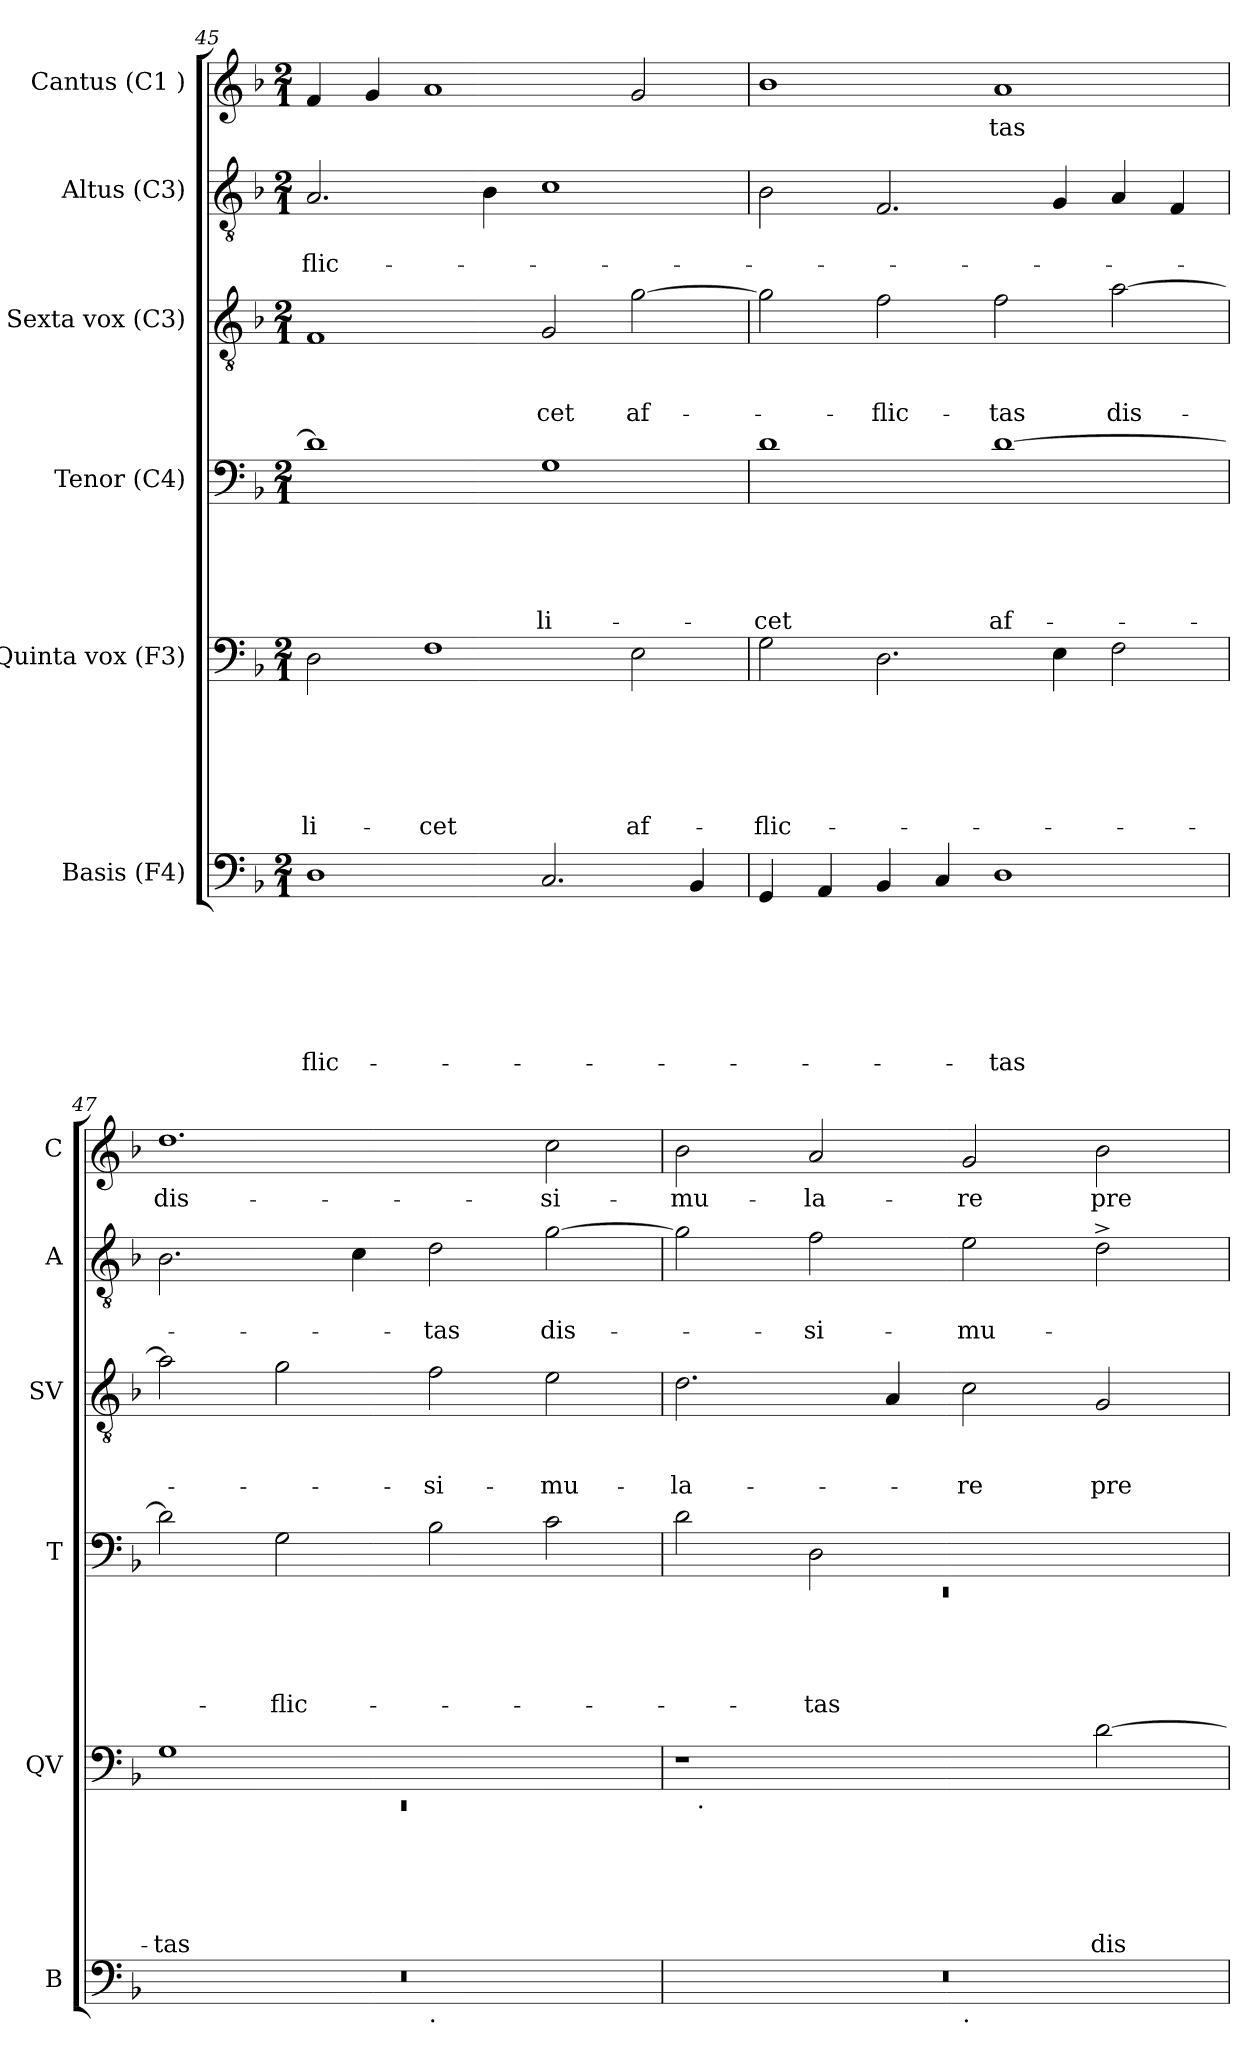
**kern	**text	**text	**text	**text	**text	**text	**text	**kern	**text	**text	**text	**text	**text	**text	**kern	**text	**text	**text	**text	**text	**kern	**text	**text	**text	**kern	**text	**text	**kern	**text
*part6	*part6	*part6	*part6	*part6	*part6	*part6	*part6	*part5	*part5	*part5	*part5	*part5	*part5	*part5	*part4	*part4	*part4	*part4	*part4	*part4	*part3	*part3	*part3	*part3	*part2	*part2	*part2	*part1	*part1
*staff6	*staff6	*staff6	*staff6	*staff6	*staff6	*staff6	*staff6	*staff5	*staff5	*staff5	*staff5	*staff5	*staff5	*staff5	*staff4	*staff4	*staff4	*staff4	*staff4	*staff4	*staff3	*staff3	*staff3	*staff3	*staff2	*staff2	*staff2	*staff1	*staff1
*I"Basis (F4)	*	*	*	*	*	*	*	*I"Quinta vox (F3)	*	*	*	*	*	*	*I"Tenor (C4)	*	*	*	*	*	*I"Sexta vox (C3)	*	*	*	*I"Altus (C3)	*	*	*I"Cantus (C1 )	*
*I'B	*	*	*	*	*	*	*	*I'QV	*	*	*	*	*	*	*I'T	*	*	*	*	*	*I'SV	*	*	*	*I'A	*	*	*I'C	*
*clefF4	*	*	*	*	*	*	*	*clefF4	*	*	*	*	*	*	*clefF4	*	*	*	*	*	*clefGv2	*	*	*	*clefGv2	*	*	*clefG2	*
*k[b-]	*	*	*	*	*	*	*	*k[b-]	*	*	*	*	*	*	*k[b-]	*	*	*	*	*	*k[b-]	*	*	*	*k[b-]	*	*	*k[b-]	*
*F:	*	*	*	*	*	*	*	*F:	*	*	*	*	*	*	*F:	*	*	*	*	*	*F:	*	*	*	*F:	*	*	*F:	*
*M2/1	*	*	*	*	*	*	*	*M2/1	*	*	*	*	*	*	*M2/1	*	*	*	*	*	*M2/1	*	*	*	*M2/1	*	*	*M2/1	*
=45	=45	=45	=45	=45	=45	=45	=45	=45	=45	=45	=45	=45	=45	=45	=45	=45	=45	=45	=45	=45	=45	=45	=45	=45	=45	=45	=45	=45	=45
!	!	!	!	!	!	!	!LO:LY:b	!	!	!	!	!	!	!LO:LY:b	!	!	!	!	!	!	!	!	!	!	!	!	!LO:LY:b	!	!
1D	.	.	.	.	.	.	-flic-	2D\	.	.	.	.	.	li-	1d]	.	.	.	.	.	1F	.	.	.	2.A/	.	-flic-	4f/	.
.	.	.	.	.	.	.	.	.	.	.	.	.	.	.	.	.	.	.	.	.	.	.	.	.	.	.	.	4g/	.
!	!	!	!	!	!	!	!	!	!	!	!	!	!	!LO:LY:b	!	!	!	!	!	!	!	!	!	!	!	!	!	!	!
.	.	.	.	.	.	.	.	1F	.	.	.	.	.	-cet	.	.	.	.	.	.	.	.	.	.	.	.	.	1a	.
.	.	.	.	.	.	.	.	.	.	.	.	.	.	.	.	.	.	.	.	.	.	.	.	.	4B-\	.	.	.	.
!	!	!	!	!	!	!	!	!	!	!	!	!	!	!	!	!	!	!	!	!LO:LY:b:rj	!	!	!	!LO:LY:b	!	!	!	!	!
2.C/	.	.	.	.	.	.	.	.	.	.	.	.	.	.	1G	.	.	.	.	li-	2G/	.	.	-cet	1c	.	.	.	.
!	!	!	!	!	!	!	!	!	!	!	!	!	!	!LO:LY:b	!	!	!	!	!	!	!	!	!	!LO:LY:b	!	!	!	!	!
.	.	.	.	.	.	.	.	2E\	.	.	.	.	.	af-	.	.	.	.	.	.	[<2g\	.	.	af-	.	.	.	2g/	.
4BB-/	.	.	.	.	.	.	.	.	.	.	.	.	.	.	.	.	.	.	.	.	.	.	.	.	.	.	.	.	.
!!LO:LB:g=z
=46	=46	=46	=46	=46	=46	=46	=46	=46	=46	=46	=46	=46	=46	=46	=46	=46	=46	=46	=46	=46	=46	=46	=46	=46	=46	=46	=46	=46	=46
!	!	!	!	!	!	!	!	!	!	!	!	!	!	!LO:LY:b	!	!	!	!	!	!LO:LY:b	!	!	!	!	!	!	!	!	!
4GG/	.	.	.	.	.	.	.	2G\	.	.	.	.	.	-flic-	1d	.	.	.	.	-cet	2g\]	.	.	.	2B-\	.	.	1b-	.
4AA/	.	.	.	.	.	.	.	.	.	.	.	.	.	.	.	.	.	.	.	.	.	.	.	.	.	.	.	.	.
!	!	!	!	!	!	!	!	!	!	!	!	!	!	!	!	!	!	!	!	!	!	!	!	!LO:LY:b	!	!	!	!	!
4BB-/	.	.	.	.	.	.	.	2.D\	.	.	.	.	.	.	.	.	.	.	.	.	2f\	.	.	-flic-	2.F/	.	.	.	.
4C/	.	.	.	.	.	.	.	.	.	.	.	.	.	.	.	.	.	.	.	.	.	.	.	.	.	.	.	.	.
!	!	!	!	!	!	!	!LO:LY:b	!	!	!	!	!	!	!	!	!	!	!	!	!LO:LY:b	!	!	!	!LO:LY:b	!	!	!	!	!LO:LY:b
1D	.	.	.	.	.	.	-tas	.	.	.	.	.	.	.	[>1d	.	.	.	.	af-	2f\	.	.	-tas	.	.	.	1a	-tas
.	.	.	.	.	.	.	.	4E\	.	.	.	.	.	.	.	.	.	.	.	.	.	.	.	.	4G/	.	.	.	.
!	!	!	!	!	!	!	!	!	!	!	!	!	!	!	!	!	!	!	!	!	!	!	!	!LO:LY:b	!	!	!	!	!
.	.	.	.	.	.	.	.	2F\	.	.	.	.	.	.	.	.	.	.	.	.	[>2a\	.	.	dis-	4A/	.	.	.	.
.	.	.	.	.	.	.	.	.	.	.	.	.	.	.	.	.	.	.	.	.	.	.	.	.	4F/	.	.	.	.
=47	=47	=47	=47	=47	=47	=47	=47	=47	=47	=47	=47	=47	=47	=47	=47	=47	=47	=47	=47	=47	=47	=47	=47	=47	=47	=47	=47	=47	=47
*	*	*	*	*	*	*	*	*^	*	*	*	*	*	*	*	*	*	*	*	*	*	*	*	*	*	*	*	*	*
!	!	!	!	!	!	!	!	!	!LO:N:vis=1	!	!	!	!	!	!LO:LY:b	!	!	!	!	!	!	!	!	!	!	!	!	!	!	!LO:LY:b
*^	*	*	*	*	*	*	*	*	*	*	*	*	*	*	*	*	*	*	*	*	*	*	*	*	*	*	*	*	*	*
0r	1ryy	.	.	.	.	.	.	.	1G	0rEE	.	.	.	.	.	-tas	2d\]	.	.	.	.	.	2a\]	.	.	.	2.B-\	.	.	1.dd	dis-
!	!	!	!	!	!	!	!	!	!	!	!	!	!	!	!	!	!	!	!	!	!	!LO:LY:b	!	!	!	!	!	!	!	!	!
.	.	.	.	.	.	.	.	.	.	.	.	.	.	.	.	.	2G\	.	.	.	.	-flic-	2g\	.	.	.	.	.	.	.	.
.	.	.	.	.	.	.	.	.	.	.	.	.	.	.	.	.	.	.	.	.	.	.	.	.	.	.	4c\	.	.	.	.
!	!LO:TX:b:t=.	!	!	!	!	!	!	!	!	!	!	!	!	!	!	!	!	!	!	!	!	!	!	!	!	!	!	!	!	!	!
!	!	!	!	!	!	!	!	!	!	!	!	!	!	!	!	!	!	!	!	!	!	!	!	!	!	!LO:LY:b	!	!	!LO:LY:b	!	!
.	1ryy	.	.	.	.	.	.	.	1ryy	.	.	.	.	.	.	.	2B-\	.	.	.	.	.	2f\	.	.	-si-	2d\	.	-tas	.	.
!	!	!	!	!	!	!	!	!	!	!	!	!	!	!	!	!	!	!	!	!	!	!	!	!	!	!LO:LY:b	!	!	!LO:LY:b	!	!LO:LY:b
.	.	.	.	.	.	.	.	.	.	.	.	.	.	.	.	.	2c\	.	.	.	.	.	2e\	.	.	-mu-	[>2g\	.	dis-	2cc\	-si-
=48	=48	=48	=48	=48	=48	=48	=48	=48	=48	=48	=48	=48	=48	=48	=48	=48	=48	=48	=48	=48	=48	=48	=48	=48	=48	=48	=48	=48	=48	=48	=48
*	*	*	*	*	*	*	*	*	*	*	*	*	*	*	*	*	*^	*	*	*	*	*	*	*	*	*	*	*	*	*	*
!	!	!	!	!	!	!	!	!	!	!	!	!	!	!	!	!	!	!LO:N:vis=1	!	!	!	!	!	!	!	!	!LO:LY:b	!	!	!	!	!LO:LY:b
0r	1ryy	.	.	.	.	.	.	.	1r	32ryy	.	.	.	.	.	.	2d\	0rEE	.	.	.	.	.	2.d\	.	.	-la-	2g\]	.	.	2b-\	-mu-
!	!	!	!	!	!	!	!	!	!	!LO:TX:b:t=.	!	!	!	!	!	!	!	!	!	!	!	!	!	!	!	!	!	!	!	!	!	!
.	.	.	.	.	.	.	.	.	.	1ryy	.	.	.	.	.	.	.	.	.	.	.	.	.	.	.	.	.	.	.	.	.	.
!	!	!	!	!	!	!	!	!	!	!	!	!	!	!	!	!	!	!	!	!	!	!	!LO:LY:b	!	!	!	!	!	!	!LO:LY:b	!	!LO:LY:b
.	.	.	.	.	.	.	.	.	.	.	.	.	.	.	.	.	2D\	.	.	.	.	.	-tas	.	.	.	.	2f\	.	-si-	2a/	-la-
.	.	.	.	.	.	.	.	.	.	.	.	.	.	.	.	.	.	.	.	.	.	.	.	4A/	.	.	.	.	.	.	.	.
!	!LO:TX:b:t=.	!	!	!	!	!	!	!	!	!	!	!	!	!	!	!	!	!	!	!	!	!	!	!	!	!	!	!	!	!	!	!
!	!	!	!	!	!	!	!	!	!	!	!	!	!	!	!	!	!	!	!	!	!	!	!	!	!	!	!LO:LY:b	!	!	!LO:LY:b	!	!LO:LY:b
.	1ryy	.	.	.	.	.	.	.	2ryy	.	.	.	.	.	.	.	1ryy	.	.	.	.	.	.	2c\	.	.	-re	2e\	.	-mu-	2g/	-re
.	.	.	.	.	.	.	.	.	.	2ryy	.	.	.	.	.	.	.	.	.	.	.	.	.	.	.	.	.	.	.	.	.	.
!	!	!	!	!	!	!	!	!	!	!	!	!	!	!	!	!LO:LY:b	!	!	!	!	!	!	!	!	!	!	!LO:LY:b	!	!	!	!	!LO:LY:b
.	.	.	.	.	.	.	.	.	[>2d\	.	.	.	.	.	.	dis-	.	.	.	.	.	.	.	2G/	.	.	pre-	2d^>\	.	.	2b-\	pre-
.	.	.	.	.	.	.	.	.	.	4...ryy	.	.	.	.	.	.	.	.	.	.	.	.	.	.	.	.	.	.	.	.	.	.
*v	*v	*	*	*	*	*	*	*	*	*	*	*	*	*	*	*	*v	*v	*	*	*	*	*	*	*	*	*	*	*	*	*	*
*	*	*	*	*	*	*	*	*v	*v	*	*	*	*	*	*	*	*	*	*	*	*	*	*	*	*	*	*	*	*	*
=	=	=	=	=	=	=	=	=	=	=	=	=	=	=	=	=	=	=	=	=	=	=	=	=	=	=	=	=	=
*-	*-	*-	*-	*-	*-	*-	*-	*-	*-	*-	*-	*-	*-	*-	*-	*-	*-	*-	*-	*-	*-	*-	*-	*-	*-	*-	*-	*-	*-
